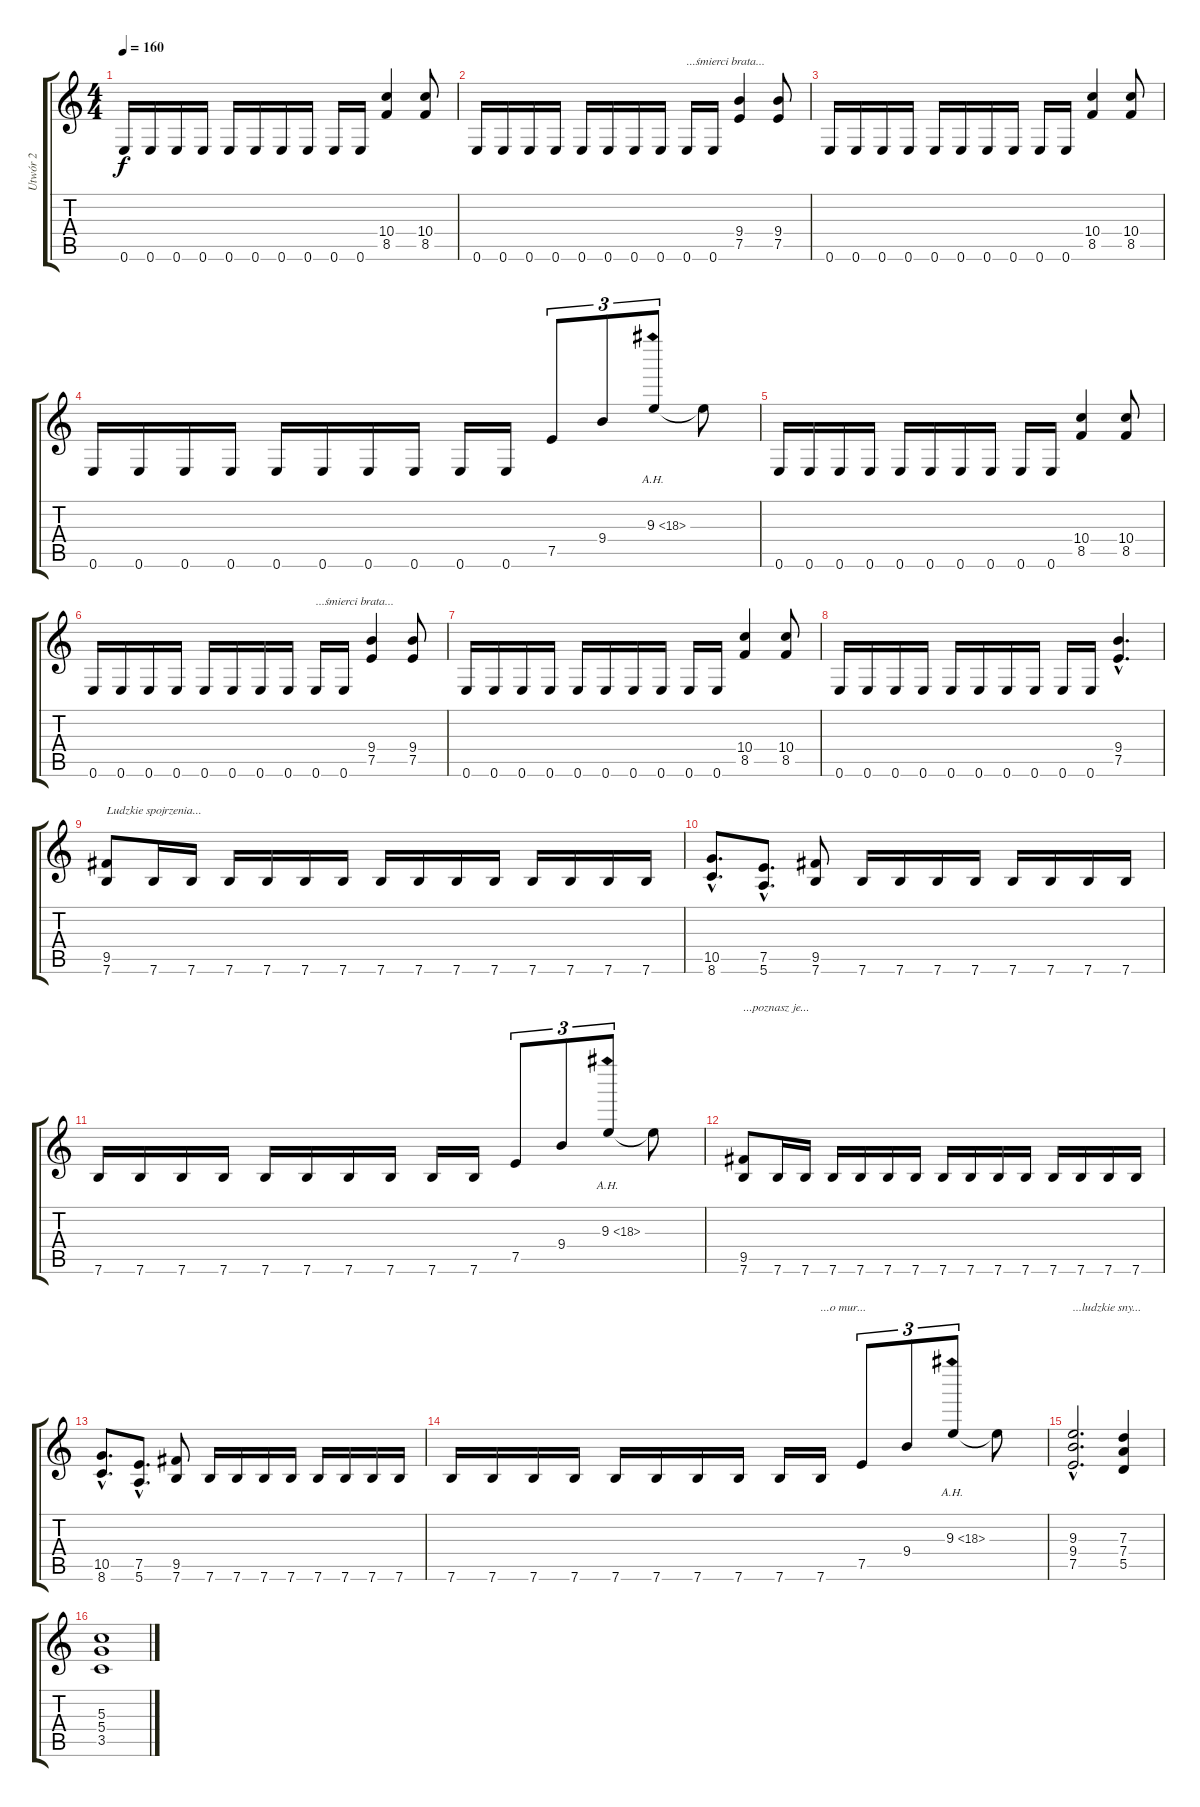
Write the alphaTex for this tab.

\track ("Utwór 2" "Utwór 2") {instrument distortionguitar}
\staff {score tabs}
\tuning (E4 B3 G3 D3 A2 E2) {hide}
\ts (4 4)
\tempo 160
\clef g2
\ks c
0.6.16{dy f} 0.6.16 0.6.16 0.6.16 0.6.16 0.6.16 0.6.16 0.6.16 0.6.16 0.6.16 (10.4 8.5).4 (10.4 8.5).8 |
0.6.16 0.6.16 0.6.16 0.6.16 0.6.16 0.6.16 0.6.16 0.6.16 0.6.16{txt "...śmierci brata..."} 0.6.16 (9.4 7.5).4 (9.4 7.5).8 |
0.6.16 0.6.16 0.6.16 0.6.16 0.6.16 0.6.16 0.6.16 0.6.16 0.6.16 0.6.16 (10.4 8.5).4 (10.4 8.5).8 |
0.6.16 0.6.16 0.6.16 0.6.16 0.6.16 0.6.16 0.6.16 0.6.16 0.6.16 0.6.16 7.5.8{tu (3 2)} 9.4.8{tu (3 2)} 9.3{ah 9}.8{tu (3 2)} 9.3{t}.8 |
0.6.16 0.6.16 0.6.16 0.6.16 0.6.16 0.6.16 0.6.16 0.6.16 0.6.16 0.6.16 (10.4 8.5).4 (10.4 8.5).8 |
0.6.16 0.6.16 0.6.16 0.6.16 0.6.16 0.6.16 0.6.16 0.6.16 0.6.16{txt "...śmierci brata..."} 0.6.16 (9.4 7.5).4 (9.4 7.5).8 |
0.6.16 0.6.16 0.6.16 0.6.16 0.6.16 0.6.16 0.6.16 0.6.16 0.6.16 0.6.16 (10.4 8.5).4 (10.4 8.5).8 |
0.6.16 0.6.16 0.6.16 0.6.16 0.6.16 0.6.16 0.6.16 0.6.16 0.6.16 0.6.16 (9.4{hac} 7.5{hac}).4{d} |
(9.5 7.6).8{txt "Ludzkie spojrzenia..."} 7.6.16 7.6.16 7.6.16 7.6.16 7.6.16 7.6.16 7.6.16 7.6.16 7.6.16 7.6.16 7.6.16 7.6.16 7.6.16 7.6.16 |
(10.5{hac} 8.6{hac}).8{d} (7.5{hac} 5.6{hac}).8{d} (9.5 7.6).8 7.6.16 7.6.16 7.6.16 7.6.16 7.6.16 7.6.16 7.6.16 7.6.16 |
7.6.16 7.6.16 7.6.16 7.6.16 7.6.16 7.6.16 7.6.16 7.6.16 7.6.16 7.6.16 7.5.8{tu (3 2)} 9.4.8{tu (3 2)} 9.3{ah 9}.8{tu (3 2)} 9.3{t}.8 |
(9.5 7.6).8{txt "...poznasz je..."} 7.6.16 7.6.16 7.6.16 7.6.16 7.6.16 7.6.16 7.6.16 7.6.16 7.6.16 7.6.16 7.6.16 7.6.16 7.6.16 7.6.16 |
(10.5{hac} 8.6{hac}).8{d} (7.5{hac} 5.6{hac}).8{d} (9.5 7.6).8 7.6.16 7.6.16 7.6.16 7.6.16 7.6.16 7.6.16 7.6.16 7.6.16 |
7.6.16 7.6.16 7.6.16 7.6.16 7.6.16 7.6.16 7.6.16 7.6.16 7.6.16 7.6.16{txt "...o mur..."} 7.5.8{tu (3 2)} 9.4.8{tu (3 2)} 9.3{ah 9}.8{tu (3 2)} 9.3{t}.8 |
(9.3{hac} 9.4{hac} 7.5{hac}).2{d txt "...ludzkie sny..."} (7.3 7.4 5.5).4 |
(5.3 5.4 3.5).1
